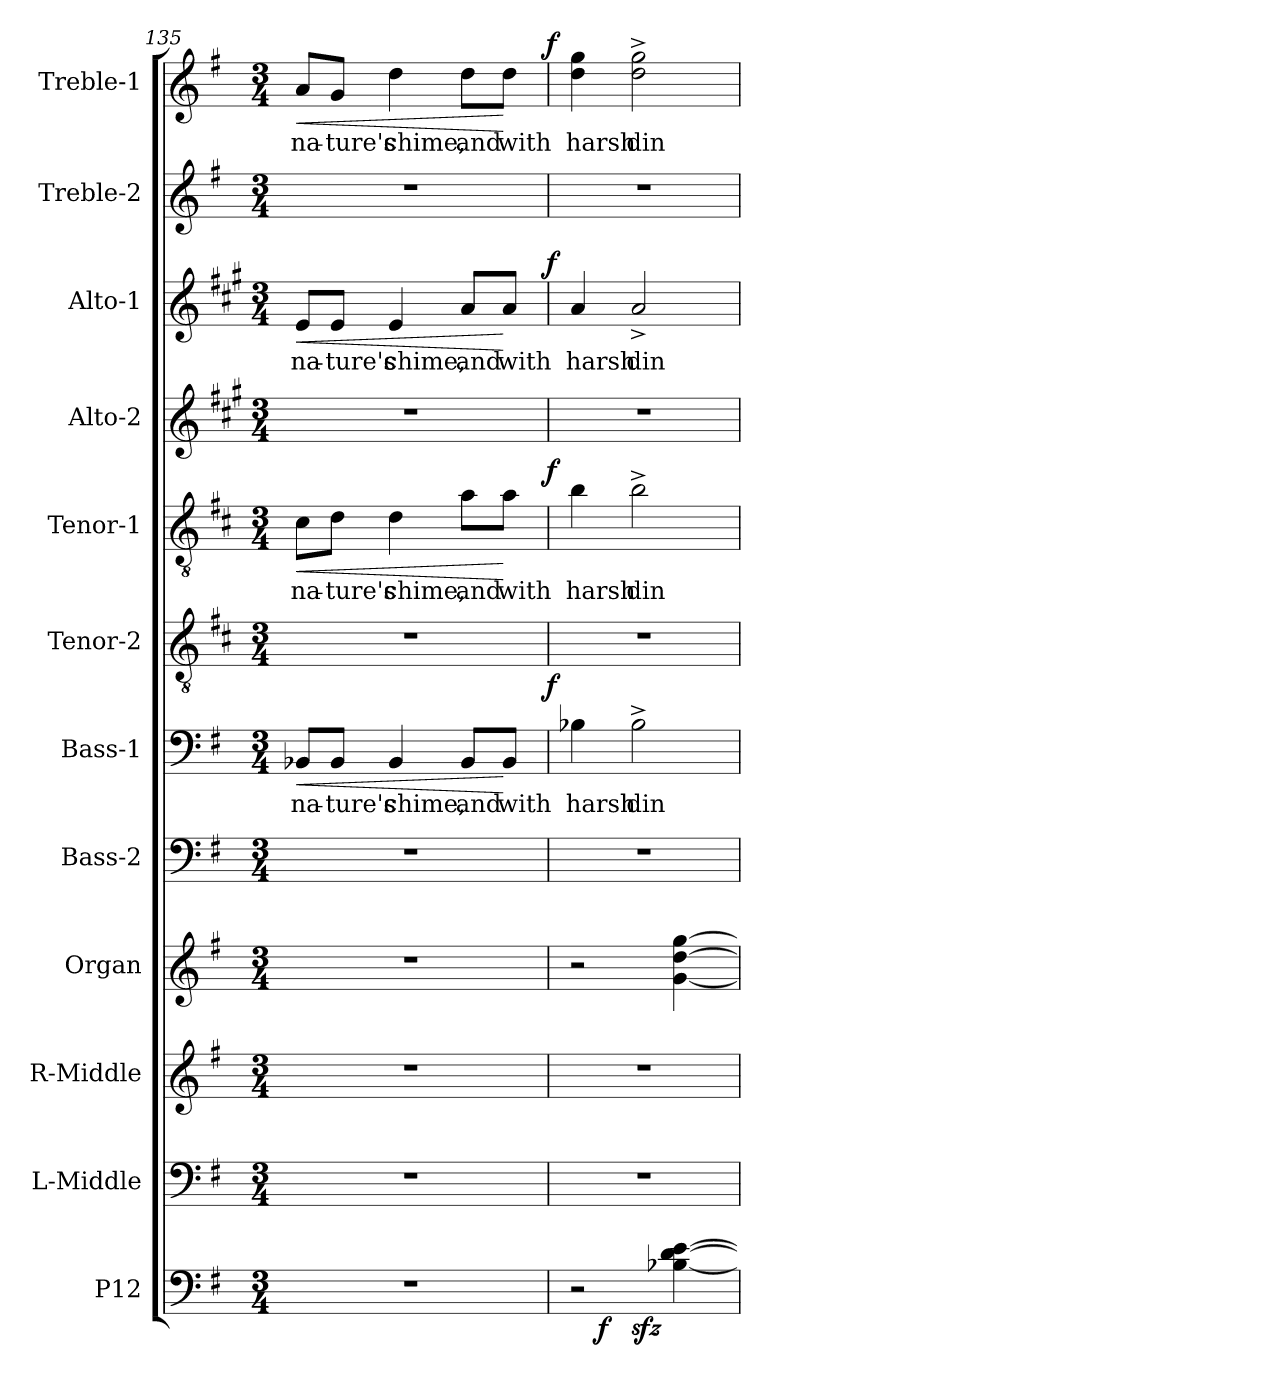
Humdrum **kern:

**kern	**dynam	**kern	**kern	**kern	**kern	**kern	**text	**dynam	**kern	**kern	**text	**dynam	**kern	**kern	**text	**dynam	**kern	**kern	**text	**dynam
*part12	*part12	*part11	*part10	*part9	*part8	*part7	*part7	*part7	*part6	*part5	*part5	*part5	*part4	*part3	*part3	*part3	*part2	*part1	*part1	*part1
*staff12	*staff12	*staff11	*staff10	*staff9	*staff8	*staff7	*staff7	*staff7	*staff6	*staff5	*staff5	*staff5	*staff4	*staff3	*staff3	*staff3	*staff2	*staff1	*staff1	*staff1
*I"P12	*	*I"L-Middle	*I"R-Middle	*I"Organ	*I"Bass-2	*I"Bass-1	*	*	*I"Tenor-2	*I"Tenor-1	*	*	*I"Alto-2	*I"Alto-1	*	*	*I"Treble-2	*I"Treble-1	*	*
*	*	*I'L-M	*	*	*I'B2:	*I'B:	*	*	*I'T2:	*I'T:	*	*	*I'A2:	*I'A:	*	*	*	*	*	*
*clefF4	*	*clefF4	*clefG2	*clefG2	*clefF4	*clefF4	*	*	*clefGv2	*clefGv2	*	*	*clefG2	*clefG2	*	*	*clefG2	*clefG2	*	*
*	*	*	*	*	*	*	*	*	*ITrd4c7	*ITrd4c7	*	*	*ITrd1c2	*ITrd1c2	*	*	*ITrd-7c-12	*ITrd-7c-12	*	*
*k[f#]	*	*k[f#]	*k[f#]	*k[f#]	*k[f#]	*k[f#]	*	*	*k[f#]	*k[f#]	*	*	*k[f#]	*k[f#]	*	*	*k[f#]	*k[f#]	*	*
*G:	*	*G:	*G:	*G:	*G:	*G:	*	*	*G:	*G:	*	*	*G:	*G:	*	*	*G:	*G:	*	*
*M3/4	*	*M3/4	*M3/4	*M3/4	*M3/4	*M3/4	*	*	*M3/4	*M3/4	*	*	*M3/4	*M3/4	*	*	*M3/4	*M3/4	*	*
=135	=135	=135	=135	=135	=135	=135	=135	=135	=135	=135	=135	=135	=135	=135	=135	=135	=135	=135	=135	=135
!LO:N:vis=1	!	!LO:N:vis=1	!LO:N:vis=1	!LO:N:vis=1	!LO:N:vis=1	!	!	!	!	!	!	!	!	!	!	!	!	!	!	!
!	!	!	!	!	!	!	!LO:LY:b:color=#000000	!LO:HP:b	!LO:N:vis=1	!	!	!	!	!	!	!	!	!	!	!
!	!	!	!	!	!	!	!	!	!	!	!LO:LY:b:color=#000000	!LO:HP:b	!LO:N:vis=1	!	!	!	!	!	!	!
!	!	!	!	!	!	!	!	!	!	!	!	!	!	!	!LO:LY:b:color=#000000	!LO:HP:b	!LO:N:vis=1	!	!	!
!	!	!	!	!	!	!	!	!	!	!	!	!	!	!	!	!	!	!	!LO:LY:b:color=#000000	!LO:HP:b
*	*	*	*	*	*	*^	*	*	*	*^	*	*	*	*^	*	*	*	*^	*	*
2.r	.	2.r	2.r	2.r	2.r	8BB-Xi/L	2ryy	na-	<	2.r	8F#i\L	2ryy	na-	<	2.r	8di/L	2ryy	na-	<	2.r	8aai/L	2ryy	na-	<
!	!	!	!	!	!	!	!	!LO:LY:b:color=#000000	!	!	!	!	!	!	!	!	!	!	!	!	!	!	!	!
!	!	!	!	!	!	!	!	!	!	!	!	!	!LO:LY:b:color=#000000	!	!	!	!	!	!	!	!	!	!	!
!	!	!	!	!	!	!	!	!	!	!	!	!	!	!	!	!	!	!LO:LY:b:color=#000000	!	!	!	!	!	!
!	!	!	!	!	!	!	!	!	!	!	!	!	!	!	!	!	!	!	!	!	!	!	!LO:LY:b:color=#000000	!
.	.	.	.	.	.	8BB-i/J	.	-ture's	.	.	8Gi\J	.	-ture's	.	.	8di/J	.	-ture's	.	.	8ggi/J	.	-ture's	.
!	!	!	!	!	!	!	!	!LO:LY:b:color=#000000	!	!	!	!	!	!	!	!	!	!	!	!	!	!	!	!
!	!	!	!	!	!	!	!	!	!	!	!	!	!LO:LY:b:color=#000000	!	!	!	!	!	!	!	!	!	!	!
!	!	!	!	!	!	!	!	!	!	!	!	!	!	!	!	!	!	!LO:LY:b:color=#000000	!	!	!	!	!	!
!	!	!	!	!	!	!	!	!	!	!	!	!	!	!	!	!	!	!	!	!	!	!	!LO:LY:b:color=#000000	!
.	.	.	.	.	.	4BB-i/	.	chime,	.	.	4Gi\	.	chime,	.	.	4di/	.	chime,	.	.	4dddi\	.	chime,	.
!	!	!	!	!	!	!	!	!LO:LY:b:color=#000000	!	!	!	!	!	!	!	!	!	!	!	!	!	!	!	!
!	!	!	!	!	!	!	!	!	!	!	!	!	!LO:LY:b:color=#000000	!	!	!	!	!	!	!	!	!	!	!
!	!	!	!	!	!	!	!	!	!	!	!	!	!	!	!	!	!	!LO:LY:b:color=#000000	!	!	!	!	!	!
!	!	!	!	!	!	!	!	!	!	!	!	!	!	!	!	!	!	!	!	!	!	!	!LO:LY:b:color=#000000	!
.	.	.	.	.	.	8BB-i/L	8ryy	and	.	.	8di\L	8ryy	and	.	.	8gi/L	8ryy	and	.	.	8dddi\L	8ryy	and	.
!	!	!	!	!	!	!	!	!LO:LY:b:color=#000000	!	!	!	!	!	!	!	!	!	!	!	!	!	!	!	!
!	!	!	!	!	!	!	!	!	!	!	!	!	!LO:LY:b:color=#000000	!	!	!	!	!	!	!	!	!	!	!
!	!	!	!	!	!	!	!	!	!	!	!	!	!	!	!	!	!	!LO:LY:b:color=#000000	!	!	!	!	!	!
!	!	!	!	!	!	!	!	!	!	!	!	!	!	!	!	!	!	!	!	!	!	!	!LO:LY:b:color=#000000	!
.	.	.	.	.	.	8BB-i/J	16ryy	with	[	.	8di\J	16ryy	with	[	.	8gi/J	16ryy	with	[	.	8dddi\J	16ryy	with	[
.	.	.	.	.	.	.	32ryy	.	.	.	.	32ryy	.	.	.	.	32ryy	.	.	.	.	32ryy	.	.
.	.	.	.	.	.	.	64ryy	.	.	.	.	64ryy	.	.	.	.	64ryy	.	.	.	.	64ryy	.	.
.	.	.	.	.	.	.	128...ryy	.	.	.	.	128...ryy	.	.	.	.	128...ryy	.	.	.	.	128...ryy	.	.
.	.	.	.	.	.	.	1024ryy	.	f	.	.	1024ryy	.	f	.	.	1024ryy	.	f	.	.	1024ryy	.	f
=136	=136	=136	=136	=136	=136	=136	=136	=136	=136	=136	=136	=136	=136	=136	=136	=136	=136	=136	=136	=136	=136	=136	=136	=136
!	!	!LO:N:vis=1	!LO:N:vis=1	!	!LO:N:vis=1	!	!	!	!	!	!	!	!	!	!	!	!	!	!	!	!	!	!	!
*	*	*	*	*	*	*v	*v	*	*	*	*v	*v	*	*	*	*v	*v	*	*	*	*v	*v	*	*
*	*	*	*	*	*	*^	*	*	*	*^	*	*	*	*^	*	*	*	*^	*	*
!	!	!	!	!	!	!	!	!LO:LY:b:color=#000000	!	!LO:N:vis=1	!	!	!	!	!	!	!	!	!	!	!	!	!	!
*	*	*	*	*	*	*v	*v	*	*	*	*v	*v	*	*	*	*v	*v	*	*	*	*v	*v	*	*
*	*	*	*	*	*	*^	*	*	*	*^	*	*	*	*^	*	*	*	*^	*	*
!	!	!	!	!	!	!	!	!	!	!	!	!	!LO:LY:b:color=#000000	!	!LO:N:vis=1	!	!	!	!	!	!	!	!	!
*	*	*	*	*	*	*v	*v	*	*	*	*v	*v	*	*	*	*v	*v	*	*	*	*v	*v	*	*
*	*	*	*	*	*	*^	*	*	*	*^	*	*	*	*^	*	*	*	*^	*	*
!	!	!	!	!	!	!	!	!	!	!	!	!	!	!	!	!	!	!LO:LY:b:color=#000000	!	!LO:N:vis=1	!	!	!	!
*	*	*	*	*	*	*v	*v	*	*	*	*v	*v	*	*	*	*v	*v	*	*	*	*v	*v	*	*
*	*	*	*	*	*	*^	*	*	*	*^	*	*	*	*^	*	*	*	*^	*	*
!	!	!	!	!	!	!	!	!	!	!	!	!	!	!	!	!	!	!	!	!	!	!	!LO:LY:b:color=#000000	!
*^	*	*	*	*	*	*	*	*	*	*	*	*	*	*	*	*	*	*	*	*	*	*	*	*
*	*^	*	*	*	*	*	*v	*v	*	*	*	*v	*v	*	*	*	*v	*v	*	*	*	*v	*v	*	*
2r	16ryy	4ryy	.	2.r	2.r	2r	2.r	4B-Xi\	harsh	.	2.r	4ei\	harsh	.	2.r	4gi/	harsh	.	2.r	4dddi\ 4gggi	harsh	.
.	64ryy	.	.	.	.	.	.	.	.	.	.	.	.	.	.	.	.	.	.	.	.	.
.	512ryy	.	.	.	.	.	.	.	.	.	.	.	.	.	.	.	.	.	.	.	.	.
.	2ryy	.	f	.	.	.	.	.	.	.	.	.	.	.	.	.	.	.	.	.	.	.
!	!	!	!	!	!	!	!	!	!LO:LY:b:color=#000000	!	!	!	!	!	!	!	!	!	!	!	!	!
!	!	!	!	!	!	!	!	!	!	!	!	!	!LO:LY:b:color=#000000	!	!	!	!	!	!	!	!	!
!	!	!	!	!	!	!	!	!	!	!	!	!	!	!	!	!	!LO:LY:b:color=#000000	!	!	!	!	!
!	!	!	!	!	!	!	!	!	!	!	!	!	!	!	!	!	!	!	!	!	!LO:LY:b:color=#000000	!
.	.	2ryy	sfz	.	.	.	.	2B-^i\	din	.	.	2e^i\	din	.	.	2g^i/	din	.	.	2dddi\^ 2gggi^	din	.
[4B-Xi\ [4di [4ei	.	.	.	.	.	[4gi\ [4ddi [4ggi	.	.	.	.	.	.	.	.	.	.	.	.	.	.	.	.
.	8ryy	.	.	.	.	.	.	.	.	.	.	.	.	.	.	.	.	.	.	.	.	.
.	32ryy	.	.	.	.	.	.	.	.	.	.	.	.	.	.	.	.	.	.	.	.	.
.	128..ryy	.	.	.	.	.	.	.	.	.	.	.	.	.	.	.	.	.	.	.	.	.
*v	*v	*v	*	*	*	*	*	*	*	*	*	*	*	*	*	*	*	*	*	*	*	*
=	=	=	=	=	=	=	=	=	=	=	=	=	=	=	=	=	=	=	=	=
*-	*-	*-	*-	*-	*-	*-	*-	*-	*-	*-	*-	*-	*-	*-	*-	*-	*-	*-	*-	*-
